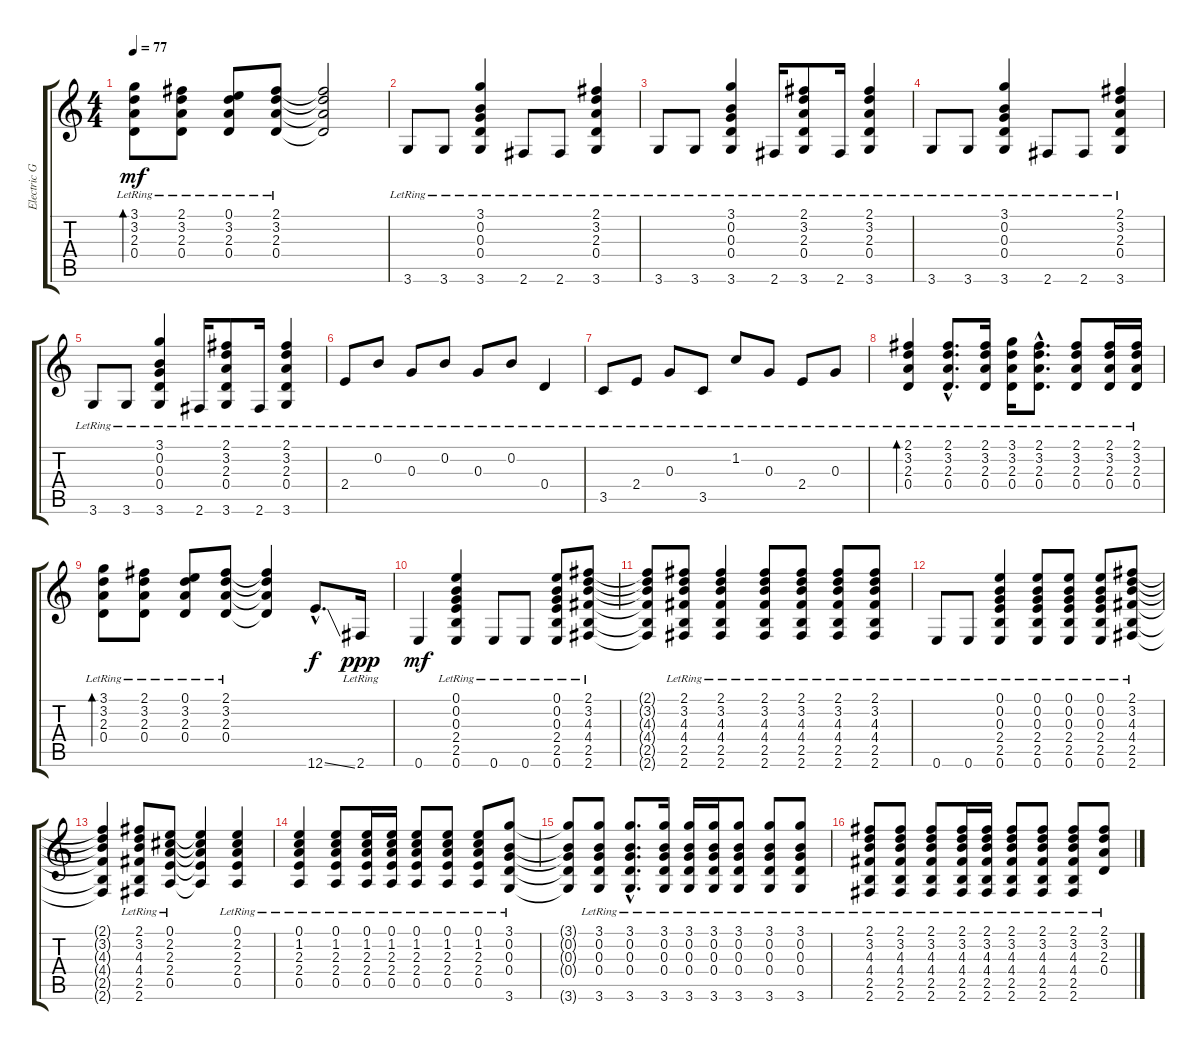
\track ("Electric Guitar 1" "Electric G") {instrument electricguitarjazz}
\staff {score tabs}
\tuning (E4 B3 G3 D3 A2 E2) {hide}
\ts (4 4)
\tempo 77
\clef g2
\ks c
(3.1{lr} 3.2{lr} 2.3{lr} 0.4{lr}).8{bd 60 dy mf} (2.1{lr} 3.2{lr} 2.3{lr} 0.4{lr}).8 (0.1{lr} 3.2{lr} 2.3{lr} 0.4{lr}).8 (2.1{lr} 3.2{lr} 2.3{lr} 0.4{lr}).8 (2.1{t} 3.2{t} 2.3{t} 0.4{t}).2 |
3.6{lr}.8 3.6{lr}.8 (3.1{lr} 0.2{lr} 0.3{lr} 0.4{lr} 3.6{lr}).4 2.6{lr}.8 2.6{lr}.8 (2.1{lr} 3.2{lr} 2.3{lr} 0.4{lr} 3.6{lr}).4 |
3.6{lr}.8 3.6{lr}.8 (3.1{lr} 0.2{lr} 0.3{lr} 0.4{lr} 3.6{lr}).4 2.6{lr}.16 (2.1{lr} 3.2{lr} 2.3{lr} 0.4{lr} 3.6{lr}).8 2.6{lr}.16 (2.1{lr} 3.2{lr} 2.3{lr} 0.4{lr} 3.6{lr}).4 |
3.6{lr}.8 3.6{lr}.8 (3.1{lr} 0.2{lr} 0.3{lr} 0.4{lr} 3.6{lr}).4 2.6{lr}.8 2.6{lr}.8 (2.1{lr} 3.2{lr} 2.3{lr} 0.4{lr} 3.6{lr}).4 |
3.6{lr}.8 3.6{lr}.8 (3.1{lr} 0.2{lr} 0.3{lr} 0.4{lr} 3.6{lr}).4 2.6{lr}.16 (2.1{lr} 3.2{lr} 2.3{lr} 0.4{lr} 3.6{lr}).8 2.6{lr}.16 (2.1{lr} 3.2{lr} 2.3{lr} 0.4{lr} 3.6{lr}).4 |
2.4{lr}.8 0.2{lr}.8 0.3{lr}.8 0.2{lr}.8 0.3{lr}.8 0.2{lr}.8 0.4{lr}.4 |
3.5{lr}.8 2.4{lr}.8 0.3{lr}.8 3.5{lr}.8 1.2{lr}.8 0.3{lr}.8 2.4{lr}.8 0.3{lr}.8 |
(2.1{lr} 3.2{lr} 2.3{lr} 0.4{lr}).4{bd 120} (2.1{hac lr} 3.2{hac lr} 2.3{hac lr} 0.4{hac lr}).8{d} (2.1{lr} 3.2{lr} 2.3{lr} 0.4{lr}).16 (3.1{lr} 3.2{lr} 2.3{lr} 0.4{lr}).16 (2.1{hac lr} 3.2{hac lr} 2.3{hac lr} 0.4{hac lr}).8{d} (2.1{lr} 3.2{lr} 2.3{lr} 0.4{lr}).8 (2.1{lr} 3.2{lr} 2.3{lr} 0.4{lr}).16 (2.1{lr} 3.2{lr} 2.3{lr} 0.4{lr}).16 |
(3.1{lr} 3.2{lr} 2.3{lr} 0.4{lr}).8{bd 120} (2.1{lr} 3.2{lr} 2.3{lr} 0.4{lr}).8 (0.1{lr} 3.2{lr} 2.3{lr} 0.4{lr}).8 (2.1{lr} 3.2{lr} 2.3{lr} 0.4{lr}).8 (2.1{t} 3.2{t} 2.3{t} 0.4{t}).4 12.6{ss hac}.8{d dy f} 2.6{lr}.16{dy ppp} |
0.6.4{dy mf} (0.1{lr} 0.2{lr} 0.3{lr} 2.4{lr} 2.5{lr} 0.6{lr}).4 0.6{lr}.8 0.6{lr}.8 (0.1{lr} 0.2{lr} 0.3{lr} 2.4{lr} 2.5{lr} 0.6{lr}).8 (2.1{lr} 3.2{lr} 4.3{lr} 4.4{lr} 2.5{lr} 2.6{lr}).8 |
(2.1{t} 3.2{t} 4.3{t} 4.4{t} 2.5{t} 2.6{t}).8 (2.1{lr} 3.2{lr} 4.3{lr} 4.4{lr} 2.5{lr} 2.6{lr}).8 (2.1{lr} 3.2{lr} 4.3{lr} 4.4{lr} 2.5{lr} 2.6{lr}).4 (2.1{lr} 3.2{lr} 4.3{lr} 4.4{lr} 2.5{lr} 2.6{lr}).8 (2.1{lr} 3.2{lr} 4.3{lr} 4.4{lr} 2.5{lr} 2.6{lr}).8 (2.1{lr} 3.2{lr} 4.3{lr} 4.4{lr} 2.5{lr} 2.6{lr}).8 (2.1{lr} 3.2{lr} 4.3{lr} 4.4{lr} 2.5{lr} 2.6{lr}).8 |
0.6{lr}.8 0.6{lr}.8 (0.1{lr} 0.2{lr} 0.3{lr} 2.4{lr} 2.5{lr} 0.6{lr}).4 (0.1{lr} 0.2{lr} 0.3{lr} 2.4{lr} 2.5{lr} 0.6{lr}).8 (0.1{lr} 0.2{lr} 0.3{lr} 2.4{lr} 2.5{lr} 0.6{lr}).8 (0.1{lr} 0.2{lr} 0.3{lr} 2.4{lr} 2.5{lr} 0.6{lr}).8 (2.1{lr} 3.2{lr} 4.3{lr} 4.4{lr} 2.5{lr} 2.6{lr}).8 |
(2.1{t} 3.2{t} 4.3{t} 4.4{t} 2.5{t} 2.6{t}).4 (2.1{lr} 3.2{lr} 4.3{lr} 4.4{lr} 2.5{lr} 2.6{lr}).8 (0.1{lr} 2.2{lr} 2.3{lr} 2.4{lr} 0.5{lr}).8 (0.1{t} 2.2{t} 2.3{t} 2.4{t} 0.5{t}).4 (0.1{lr} 2.2{lr} 2.3{lr} 2.4{lr} 0.5{lr}).4 |
(0.1{lr} 1.2{lr} 2.3{lr} 2.4{lr} 0.5{lr}).4 (0.1{lr} 1.2{lr} 2.3{lr} 2.4{lr} 0.5{lr}).8 (0.1{lr} 1.2{lr} 2.3{lr} 2.4{lr} 0.5{lr}).16 (0.1{lr} 1.2{lr} 2.3{lr} 2.4{lr} 0.5{lr}).16 (0.1{lr} 1.2{lr} 2.3{lr} 2.4{lr} 0.5{lr}).8 (0.1{lr} 1.2{lr} 2.3{lr} 2.4{lr} 0.5{lr}).8 (0.1{lr} 1.2{lr} 2.3{lr} 2.4{lr} 0.5{lr}).8 (3.1{lr} 0.2{lr} 0.3{lr} 0.4{lr} 3.6{lr}).8 |
(3.1{t} 0.2{t} 0.3{t} 0.4{t} 3.6{t}).8 (3.1{lr} 0.2{lr} 0.3{lr} 0.4{lr} 3.6{lr}).8 (3.1{hac lr} 0.2{hac lr} 0.3{hac lr} 0.4{hac lr} 3.6{hac lr}).8{d} (3.1{lr} 0.2{lr} 0.3{lr} 0.4{lr} 3.6{lr}).16 (3.1{lr} 0.2{lr} 0.3{lr} 0.4{lr} 3.6{lr}).16 (3.1{lr} 0.2{lr} 0.3{lr} 0.4{lr} 3.6{lr}).16 (3.1{lr} 0.2{lr} 0.3{lr} 0.4{lr} 3.6{lr}).8 (3.1{lr} 0.2{lr} 0.3{lr} 0.4{lr} 3.6{lr}).8 (3.1{lr} 0.2{lr} 0.3{lr} 0.4{lr} 3.6{lr}).8 |
(2.1{lr} 3.2{lr} 4.3{lr} 4.4{lr} 2.5{lr} 2.6{lr}).8 (2.1{lr} 3.2{lr} 4.3{lr} 4.4{lr} 2.5{lr} 2.6{lr}).8 (2.1{lr} 3.2{lr} 4.3{lr} 4.4{lr} 2.5{lr} 2.6{lr}).8 (2.1{lr} 3.2{lr} 4.3{lr} 4.4{lr} 2.5{lr} 2.6{lr}).16 (2.1{lr} 3.2{lr} 4.3{lr} 4.4{lr} 2.5{lr} 2.6{lr}).16 (2.1{lr} 3.2{lr} 4.3{lr} 4.4{lr} 2.5{lr} 2.6{lr}).8 (2.1{lr} 3.2{lr} 4.3{lr} 4.4{lr} 2.5{lr} 2.6{lr}).8 (2.1{lr} 3.2{lr} 4.3{lr} 4.4{lr} 2.5{lr} 2.6{lr}).8 (2.1{lr} 3.2{lr} 2.3{lr} 0.4{lr}).8
